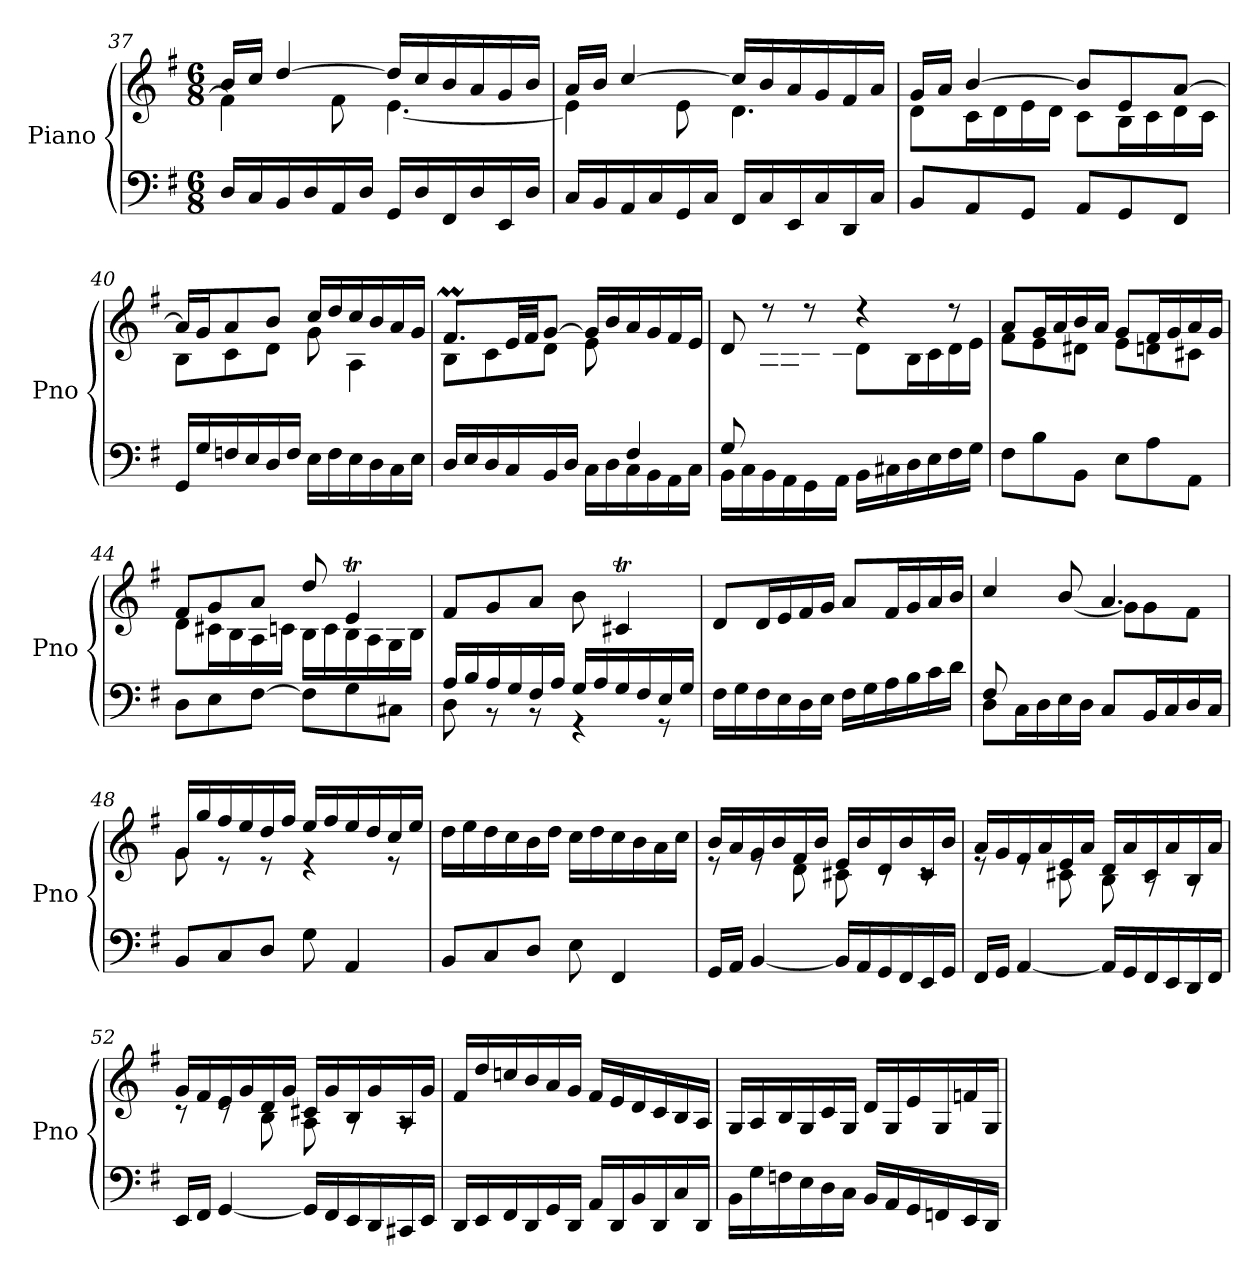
**kern	**kern
*part1	*part1
*staff2	*staff1
*I"Piano	*
*I'Pno	*
*clefF4	*clefG2
*k[f#]	*k[f#]
*M6/8	*M6/8
=37	=37
*	*^
16D/LL	16b/LL	4f#\]
16C/	16cc/JJ	.
16BB/	[4dd/	.
16D/	.	.
16AA/	.	8f#\
16D/JJ	.	.
16GG/LL	16dd/LL]	[4.e\
16D/	16cc/	.
16FF#/	16b/	.
16D/	16a/	.
16EE/	16g/	.
16D/JJ	16b/JJ	.
!!LO:LB:g=z	!!
=38	=38	=38
16C/LL	16a/LL	4e\]
16BB/	16b/JJ	.
16AA/	[4cc/	.
16C/	.	.
16GG/	.	8e\
16C/JJ	.	.
16FF#/LL	16cc/LL]	4.d\
16C/	16b/	.
16EE/	16a/	.
16C/	16g/	.
16DD/	16f#/	.
16C/JJ	16a/JJ	.
=39	=39	=39
8BB/L	16g/LL	8d\L
.	16a/JJ	.
8AA/	[4b/	16c\L
.	.	16d\
8GG/J	.	16e\
.	.	16d\JJ
8AA/L	8b/L]	8c\L
8GG/	8e/	16B\L
.	.	16c\
8FF#/J	[8a/J	16d\
.	.	16c\JJ
=40	=40	=40
16GG/LL	16a/LL]	8B\L
16G/	16g/J	.
16Fn/	8a/	8c\
16E/	.	.
16D/	8b/J	8d\J
16F/JJ	.	.
16E\LL	16cc/LL	8g\
16F\	16dd/	.
16E\	16cc/	4A\
16D\	16b/	.
16C\	16a/	.
16E\JJ	16g/JJ	.
!!LO:LB:g=z	!!
=41	=41	=41
*^	*	*
2ryy	16D/LL	8.f#m/L	8B\L
.	16E/	.	.
.	16D/	.	8c\
.	16C/	32e/LL	.
.	.	32f#/JJ	.
.	16BB/	[8g/J	8d\J
.	16D/JJ	.	.
.	16C\LL	16g/LL]	8e\
.	16D\	16b/	.
4F#/	16C\	16a/	4ryy
.	16BB\	16g/	.
.	16AA\	16f#/	.
.	16C\JJ	16e/JJ	.
=42	=42	=42	=42
8G/L	16BB\LL	8d/	8ryy
.	16C\	.	.
2ryy	16BB\	8r	16G\L
.	16AA\	.	16A\
.	16GG\	8r	16B\
.	16AA\JJ	.	16c#X\JJ
.	16BB\LL	4r	8d\L
.	16C#X\	.	.
.	16D\	.	16B\L
.	16E\	.	16c#\
8ryy	16F#\	8r	16d\
.	16G\JJ	.	16e\JJ
*v	*v	*	*
=43	=43	=43
8F#\L	8a/L	8f#\L
8B\	16g/L	8e\
.	16a/	.
8BB\J	16b/	8d#X\J
.	16a/JJ	.
8E\L	8g/L	8e\L
8A\	16f#/L	8dn\
.	16g/	.
8AA\J	16a/	8c#X\J
.	16g/JJ	.
!!LO:LB:g=z	!!
=44	=44	=44
8D\L	8f#/L	8d\L
8E\	8g/	16c#X\L
.	.	16B\
[8F#\J	8a/J	16A\
.	.	16cn\JJ
8F#\L]	8dd/	16B\LL
.	.	16c\
8G\	4eT/	16B\
.	.	16A\
8C#X\J	.	16G\
.	.	16B\JJ
*	*v	*v
=45	=45
*^	*
16A/LL	8D\	8f#/L
16B/	.	.
16A/	8r	8g/
16G/	.	.
16F#/	8r	8a/J
16A/JJ	.	.
16G/LL	4r	8b\
16A/	.	.
16G/	.	4c#Xt/
16F#/	.	.
16E/	8r	.
16G/JJ	.	.
*v	*v	*
=46	=46
16F#\LL	8d/L
16G\	.
16F#\	16d/L
16E\	16e/
16D\	16f#/
16E\JJ	16g/JJ
16F#\LL	8a/L
16G\	.
16A\	16f#/L
16B\	16g/
16c\	16a/
16d\JJ	16b/JJ
!!LO:PB:g=z
=47	=47
*^	*^
8F#/L	8D\L	4cc/	8ryy
2ryy	16C\L	.	8a\
.	16D\	.	.
.	16E\	8b/	[8g\J
.	16D\JJ	.	.
.	8C/L	4.a/	8g\L]
.	16BB/L	.	8g\
.	16C/	.	.
8ryy	16D/	.	8f#\J
.	16C/JJ	.	.
*v	*v	*	*
=48	=48	=48
8BB/L	16g/LL	8g\
.	16gg/	.
8C/	16ff#/	8r
.	16ee/	.
8D/J	16dd/	8r
.	16ff#/JJ	.
8G\	16ee/LL	4r
.	16ff#/	.
4AA/	16ee/	.
.	16dd/	.
.	16cc/	8r
.	16ee/JJ	.
*	*v	*v
=49	=49
8BB/L	16dd\LL
.	16ee\
8C/	16dd\
.	16cc\
8D/J	16b\
.	16dd\JJ
8E\	16cc\LL
.	16dd\
4FF#/	16cc\
.	16b\
.	16a\
.	16cc\JJ
!!LO:LB:g=z
=50	=50
*	*^
16GG/LL	16b/LL	8re
16AA/JJ	16a/	.
[4BB/	16g/	8re
.	16b/	.
.	16f#/	8d\
.	16b/JJ	.
16BB/LL]	16e/LL	8c#X\
16AA/	16b/	.
16GG/	16d/	8rc
16FF#/	16b/	.
16EE/	16c#/	8rc
16GG/JJ	16b/JJ	.
=51	=51	=51
16FF#/LL	16a/LL	8re
16GG/JJ	16g/	.
[4AA/	16f#/	8re
.	16a/	.
.	16e/	8c#X\
.	16a/JJ	.
16AA/LL]	16d/LL	8B\
16GG/	16a/	.
16FF#/	16c#/	8rA
16EE/	16a/	.
16DD/	16B/	8rA
16FF#/JJ	16a/JJ	.
=52	=52	=52
16EE/LL	16g/LL	8rc
16FF#/JJ	16f#/	.
[4GG/	16e/	8rc
.	16g/	.
.	16d/	8B\
.	16g/JJ	.
16GG/LL]	16c#X/LL	8A\
16FF#/	16g/	.
16EE/	16B/	8rA
16DD/	16g/	.
16CC#X/	16A/	8rA
16EE/JJ	16g/JJ	.
*	*v	*v
!!LO:LB:g=z
=53	=53
16DD/LL	16f#/LL
16EE/	16dd/
16FF#/	16ccn/
16DD/	16b/
16GG/	16a/
16DD/JJ	16g/JJ
16AA/LL	16f#/LL
16DD/	16e/
16BB/	16d/
16DD/	16c/
16C/	16B/
16DD/JJ	16A/JJ
=54	=54
16BB\LL	16G/LL
16G\	16A/
16Fn\	16B/
16E\	16G/
16D\	16c/
16C\JJ	16G/JJ
16BB/LL	16d/LL
16AA/	16G/
16GG/	16e/
16FFn/	16G/
16EE/	16fn/
16DD/JJ	16G/JJ
=	=
*-	*-
